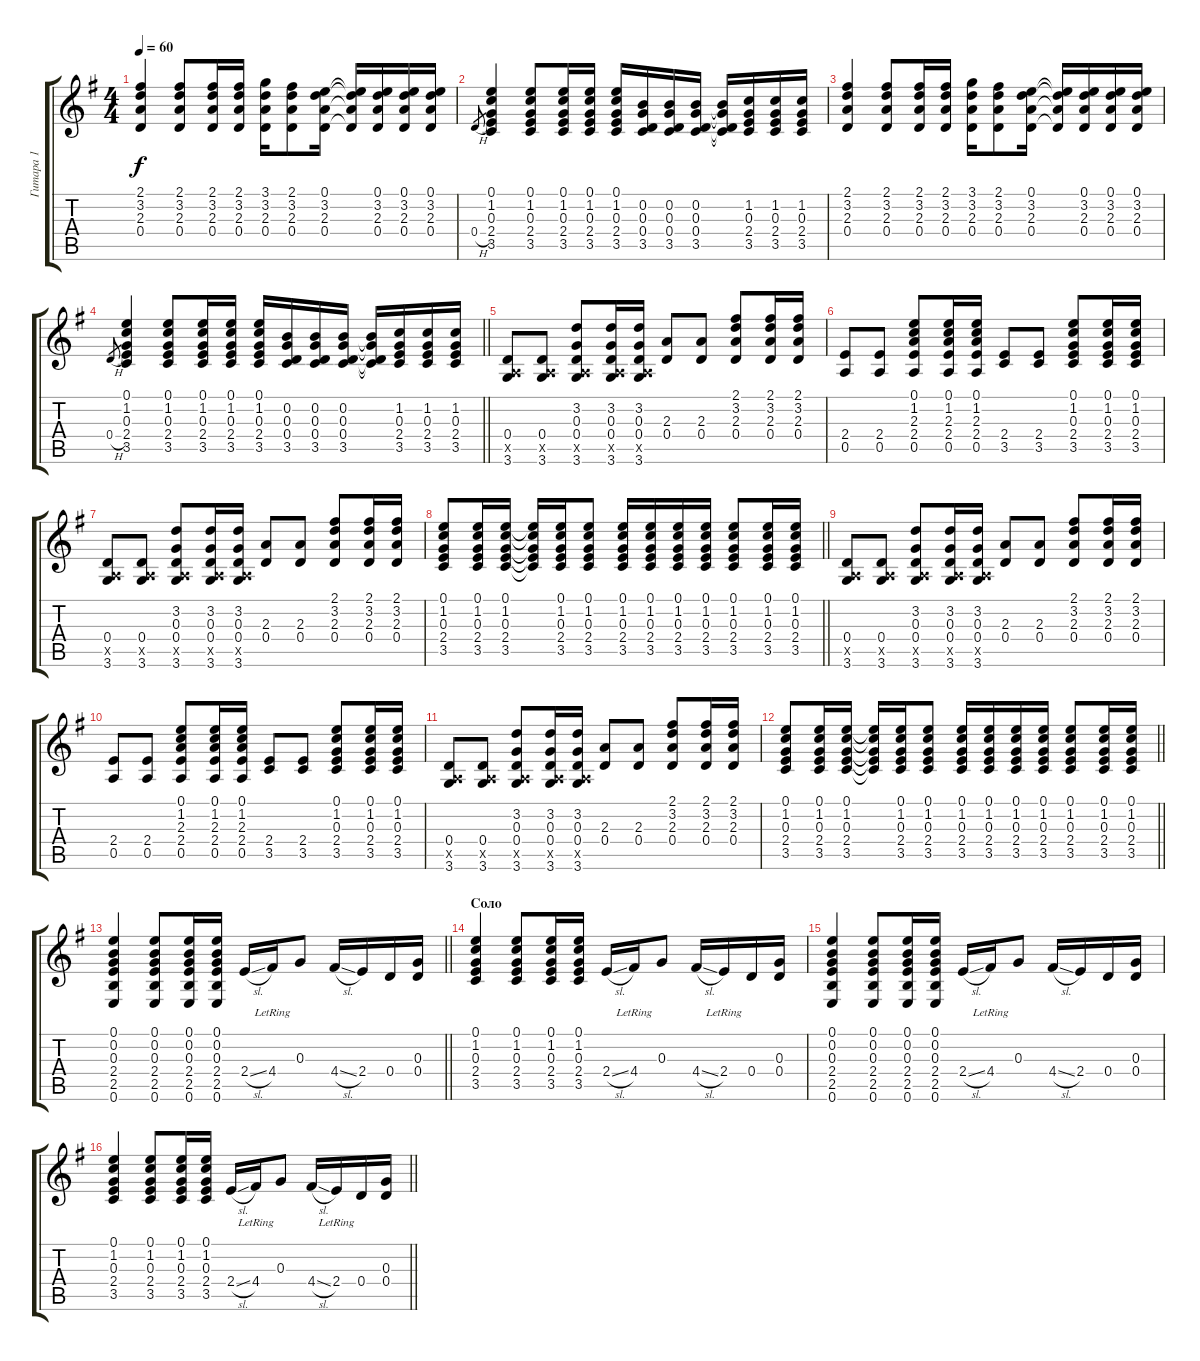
\track ("Гитара 1" "Гитара 1") {instrument electricguitarclean}
\staff {score tabs}
\tuning (E4 B3 G3 D3 A2 E2) {hide}
\ts (4 4)
\tempo 60
\clef g2
\ks g
(2.1 3.2 2.3 0.4).4{dy f} (2.1 3.2 2.3 0.4).8 (2.1 3.2 2.3 0.4).16 (2.1 3.2 2.3 0.4).16 (3.1 3.2 2.3 0.4).16 (2.1 3.2 2.3 0.4).8 (0.1 3.2 2.3 0.4).16 (0.1{t} 3.2{t} 2.3{t} 0.4{t}).16 (0.1 3.2 2.3 0.4).16 (0.1 3.2 2.3 0.4).16 (0.1 3.2 2.3 0.4).16 |
0.4{h}.8{gr} (0.1 1.2 0.3 2.4 3.5).4 (0.1 1.2 0.3 2.4 3.5).8 (0.1 1.2 0.3 2.4 3.5).16 (0.1 1.2 0.3 2.4 3.5).16 (0.1 1.2 0.3 2.4 3.5).16 (0.2 0.3 0.4 3.5).16 (0.2 0.3 0.4 3.5).16 (0.2 0.3 0.4 3.5).16 (0.2{t} 0.3{t} 0.4{t} 3.5{t}).16 (1.2 0.3 2.4 3.5).16 (1.2 0.3 2.4 3.5).16 (1.2 0.3 2.4 3.5).16 |
(2.1 3.2 2.3 0.4).4 (2.1 3.2 2.3 0.4).8 (2.1 3.2 2.3 0.4).16 (2.1 3.2 2.3 0.4).16 (3.1 3.2 2.3 0.4).16 (2.1 3.2 2.3 0.4).8 (0.1 3.2 2.3 0.4).16 (0.1{t} 3.2{t} 2.3{t} 0.4{t}).16 (0.1 3.2 2.3 0.4).16 (0.1 3.2 2.3 0.4).16 (0.1 3.2 2.3 0.4).16 |
\barLineRight lightlight
0.4{h}.8{gr} (0.1 1.2 0.3 2.4 3.5).4 (0.1 1.2 0.3 2.4 3.5).8 (0.1 1.2 0.3 2.4 3.5).16 (0.1 1.2 0.3 2.4 3.5).16 (0.1 1.2 0.3 2.4 3.5).16 (0.2 0.3 0.4 3.5).16 (0.2 0.3 0.4 3.5).16 (0.2 0.3 0.4 3.5).16 (0.2{t} 0.3{t} 0.4{t} 3.5{t}).16 (1.2 0.3 2.4 3.5).16 (1.2 0.3 2.4 3.5).16 (1.2 0.3 2.4 3.5).16 |
(0.4 0.5{x} 3.6).8 (0.4 0.5{x} 3.6).8 (3.2 0.3 0.4 0.5{x} 3.6).8 (3.2 0.3 0.4 0.5{x} 3.6).16 (3.2 0.3 0.4 0.5{x} 3.6).16 (2.3 0.4).8 (2.3 0.4).8 (2.1 3.2 2.3 0.4).8 (2.1 3.2 2.3 0.4).16 (2.1 3.2 2.3 0.4).16 |
(2.4 0.5).8 (2.4 0.5).8 (0.1 1.2 2.3 2.4 0.5).8 (0.1 1.2 2.3 2.4 0.5).16 (0.1 1.2 2.3 2.4 0.5).16 (2.4 3.5).8 (2.4 3.5).8 (0.1 1.2 0.3 2.4 3.5).8 (0.1 1.2 0.3 2.4 3.5).16 (0.1 1.2 0.3 2.4 3.5).16 |
(0.4 0.5{x} 3.6).8 (0.4 0.5{x} 3.6).8 (3.2 0.3 0.4 0.5{x} 3.6).8 (3.2 0.3 0.4 0.5{x} 3.6).16 (3.2 0.3 0.4 0.5{x} 3.6).16 (2.3 0.4).8 (2.3 0.4).8 (2.1 3.2 2.3 0.4).8 (2.1 3.2 2.3 0.4).16 (2.1 3.2 2.3 0.4).16 |
\barLineRight lightlight
(0.1 1.2 0.3 2.4 3.5).8 (0.1 1.2 0.3 2.4 3.5).16 (0.1 1.2 0.3 2.4 3.5).16 (0.1{t} 1.2{t} 0.3{t} 2.4{t} 3.5{t}).16 (0.1 1.2 0.3 2.4 3.5).16 (0.1 1.2 0.3 2.4 3.5).8 (0.1 1.2 0.3 2.4 3.5).16 (0.1 1.2 0.3 2.4 3.5).16 (0.1 1.2 0.3 2.4 3.5).16 (0.1 1.2 0.3 2.4 3.5).16 (0.1 1.2 0.3 2.4 3.5).8 (0.1 1.2 0.3 2.4 3.5).16 (0.1 1.2 0.3 2.4 3.5).16 |
(0.4 0.5{x} 3.6).8 (0.4 0.5{x} 3.6).8 (3.2 0.3 0.4 0.5{x} 3.6).8 (3.2 0.3 0.4 0.5{x} 3.6).16 (3.2 0.3 0.4 0.5{x} 3.6).16 (2.3 0.4).8 (2.3 0.4).8 (2.1 3.2 2.3 0.4).8 (2.1 3.2 2.3 0.4).16 (2.1 3.2 2.3 0.4).16 |
(2.4 0.5).8 (2.4 0.5).8 (0.1 1.2 2.3 2.4 0.5).8 (0.1 1.2 2.3 2.4 0.5).16 (0.1 1.2 2.3 2.4 0.5).16 (2.4 3.5).8 (2.4 3.5).8 (0.1 1.2 0.3 2.4 3.5).8 (0.1 1.2 0.3 2.4 3.5).16 (0.1 1.2 0.3 2.4 3.5).16 |
(0.4 0.5{x} 3.6).8 (0.4 0.5{x} 3.6).8 (3.2 0.3 0.4 0.5{x} 3.6).8 (3.2 0.3 0.4 0.5{x} 3.6).16 (3.2 0.3 0.4 0.5{x} 3.6).16 (2.3 0.4).8 (2.3 0.4).8 (2.1 3.2 2.3 0.4).8 (2.1 3.2 2.3 0.4).16 (2.1 3.2 2.3 0.4).16 |
\barLineRight lightlight
(0.1 1.2 0.3 2.4 3.5).8 (0.1 1.2 0.3 2.4 3.5).16 (0.1 1.2 0.3 2.4 3.5).16 (0.1{t} 1.2{t} 0.3{t} 2.4{t} 3.5{t}).16 (0.1 1.2 0.3 2.4 3.5).16 (0.1 1.2 0.3 2.4 3.5).8 (0.1 1.2 0.3 2.4 3.5).16 (0.1 1.2 0.3 2.4 3.5).16 (0.1 1.2 0.3 2.4 3.5).16 (0.1 1.2 0.3 2.4 3.5).16 (0.1 1.2 0.3 2.4 3.5).8 (0.1 1.2 0.3 2.4 3.5).16 (0.1 1.2 0.3 2.4 3.5).16 |
\barLineRight lightlight
(0.1 0.2 0.3 2.4 2.5 0.6).4 (0.1 0.2 0.3 2.4 2.5 0.6).8 (0.1 0.2 0.3 2.4 2.5 0.6).16 (0.1 0.2 0.3 2.4 2.5 0.6).16 2.4{sl}.16 4.4{lr}.16 0.3.8 4.4{sl}.16 2.4.16 0.4.16 (0.3 0.4).16 |
\section ("" "Соло")
(0.1 1.2 0.3 2.4 3.5).4 (0.1 1.2 0.3 2.4 3.5).8 (0.1 1.2 0.3 2.4 3.5).16 (0.1 1.2 0.3 2.4 3.5).16 2.4{sl}.16 4.4{lr}.16 0.3.8 4.4{sl}.16 2.4{lr}.16 0.4.16 (0.3 0.4).16 |
(0.1 0.2 0.3 2.4 2.5 0.6).4 (0.1 0.2 0.3 2.4 2.5 0.6).8 (0.1 0.2 0.3 2.4 2.5 0.6).16 (0.1 0.2 0.3 2.4 2.5 0.6).16 2.4{sl}.16 4.4{lr}.16 0.3.8 4.4{sl}.16 2.4.16 0.4.16 (0.3 0.4).16 |
\barLineRight lightlight
(0.1 1.2 0.3 2.4 3.5).4 (0.1 1.2 0.3 2.4 3.5).8 (0.1 1.2 0.3 2.4 3.5).16 (0.1 1.2 0.3 2.4 3.5).16 2.4{sl}.16 4.4{lr}.16 0.3.8 4.4{sl}.16 2.4{lr}.16 0.4.16 (0.3 0.4).16
